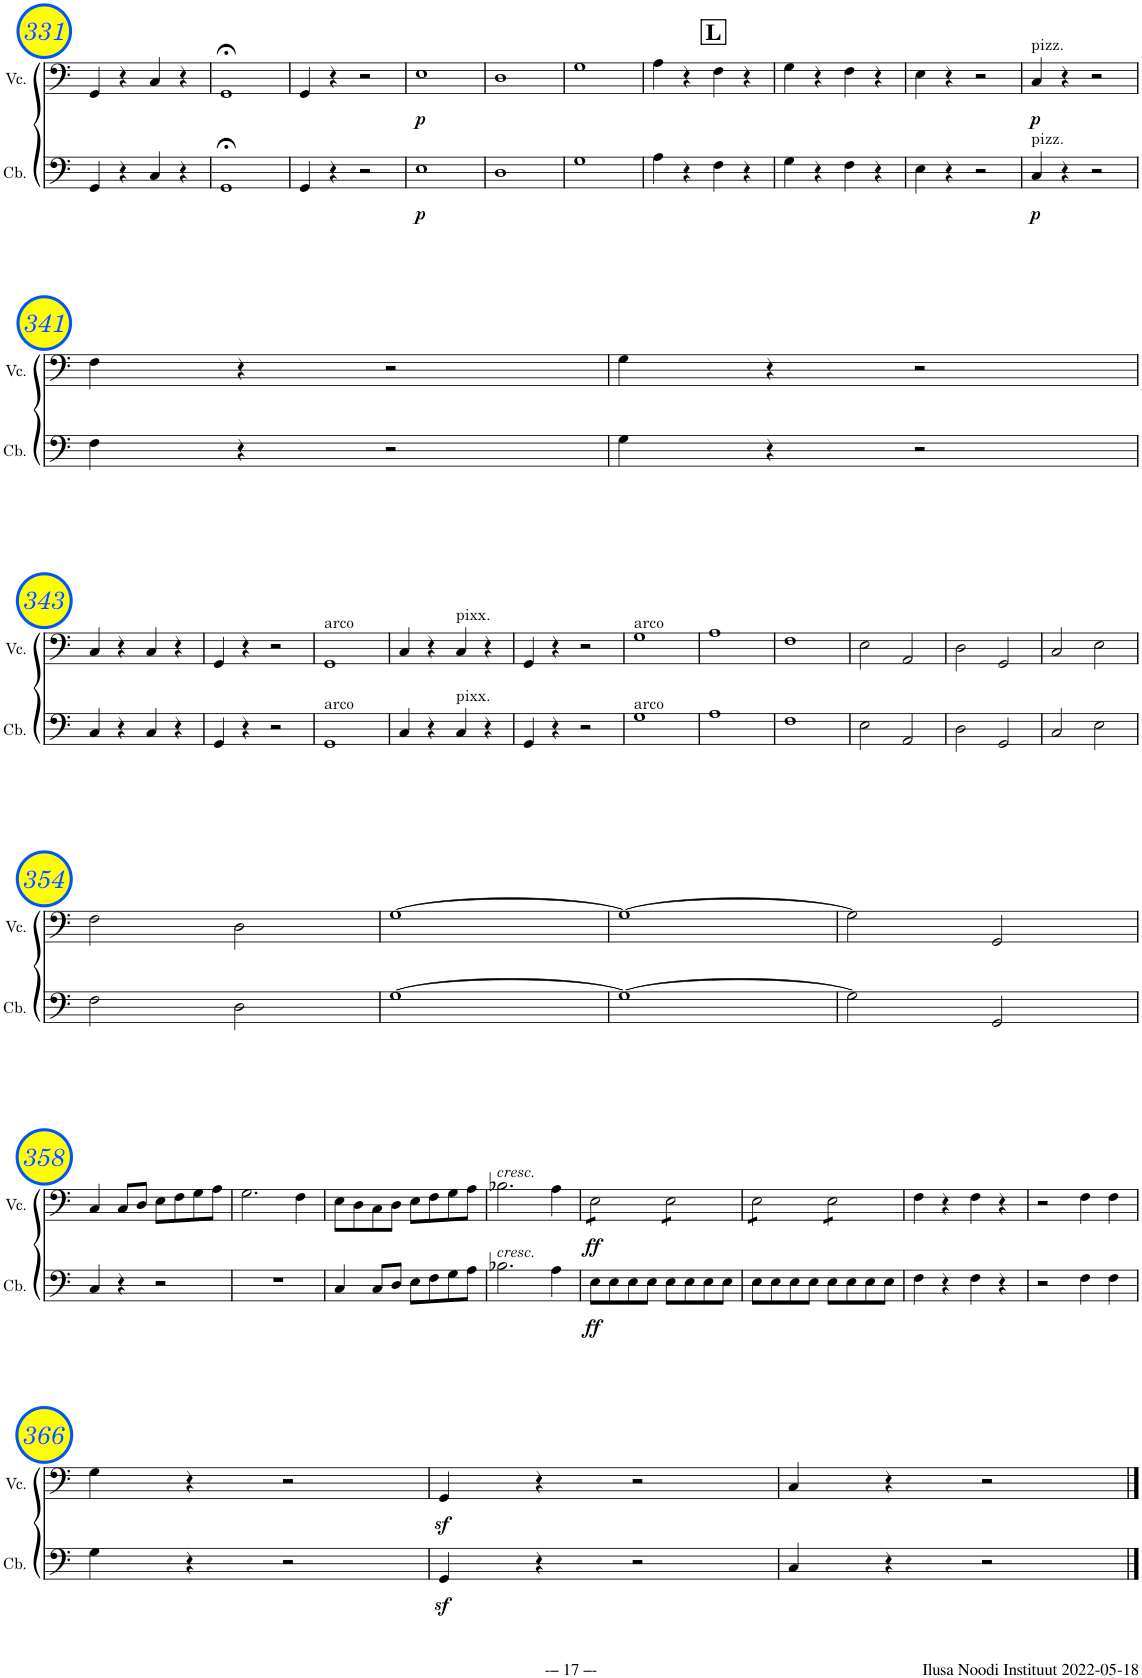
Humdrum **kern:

**kern	**dynam	**kern	**dynam
*part2	*part2	*part1	*part1
*staff2	*staff2	*staff1	*staff1
*I"Contrabass	*	*I"Violoncello	*
*I'Cb.	*	*I'Vc.	*
!!LO:PB:g=z
*clefF4	*	*clefF4	*
*Trd7c12	*	*	*
*k[]	*	*k[]	*
*M2/2	*	*M2/2	*
*met(c|)	*	*met(c|)	*
=331	=331	=331	=331
4GG/	.	4GG/	.
4r	.	4r	.
4C/	.	4C/	.
4r	.	4r	.
=332	=332	=332	=332
1GG;<	.	1GG;<	.
=333	=333	=333	=333
4GG/	.	4GG/	.
4r	.	4r	.
2r	.	2r	.
=334	=334	=334	=334
!	!LO:DY:b	!	!LO:DY:b
1E	p	1E	p
=335	=335	=335	=335
1D	.	1D	.
=336	=336	=336	=336
1G	.	1G	.
!!LO:REH:place=s1:a:B:cj:fs=14:t=L:qo=2
=337	=337	=337	=337
4A\	.	4A\	.
4r	.	4r	.
4F\	.	4F\	.
4r	.	4r	.
=338	=338	=338	=338
4G\	.	4G\	.
4r	.	4r	.
4F\	.	4F\	.
4r	.	4r	.
=339	=339	=339	=339
4E\	.	4E\	.
4r	.	4r	.
2r	.	2r	.
=340	=340	=340	=340
!	!	!LO:TX:a:t=pizz.	!
!LO:TX:a:t=pizz.	!	!	!
!	!LO:DY:b	!	!LO:DY:b
4C/	p	4C/	p
4r	.	4r	.
2r	.	2r	.
!!LO:LB:g=z
=341	=341	=341	=341
4F\	.	4F\	.
4r	.	4r	.
2r	.	2r	.
=342	=342	=342	=342
4G\	.	4G\	.
4r	.	4r	.
2r	.	2r	.
!!LO:LB:g=z
=343	=343	=343	=343
4C/	.	4C/	.
4r	.	4r	.
4C/	.	4C/	.
4r	.	4r	.
=344	=344	=344	=344
4GG/	.	4GG/	.
4r	.	4r	.
2r	.	2r	.
=345	=345	=345	=345
!	!	!LO:TX:a:t=arco	!
!LO:TX:a:t=arco	!	!	!
1GG	.	1GG	.
=346	=346	=346	=346
4C/	.	4C/	.
4r	.	4r	.
!	!	!LO:TX:a:t=pixx.	!
!LO:TX:a:t=pixx.	!	!	!
4C/	.	4C/	.
4r	.	4r	.
=347	=347	=347	=347
4GG/	.	4GG/	.
4r	.	4r	.
2r	.	2r	.
=348	=348	=348	=348
!	!	!LO:TX:a:t=arco	!
!LO:TX:a:t=arco	!	!	!
1G	.	1G	.
=349	=349	=349	=349
1A	.	1A	.
=350	=350	=350	=350
1F	.	1F	.
=351	=351	=351	=351
2E\	.	2E\	.
2AA/	.	2AA/	.
=352	=352	=352	=352
2D\	.	2D\	.
2GG/	.	2GG/	.
=353	=353	=353	=353
2C/	.	2C/	.
2E\	.	2E\	.
!!LO:LB:g=z
=354	=354	=354	=354
2F\	.	2F\	.
2D\	.	2D\	.
=355	=355	=355	=355
[1G	.	[1G	.
=356	=356	=356	=356
1G_	.	1G_	.
=357	=357	=357	=357
2G\]	.	2G\]	.
2GG/	.	2GG/	.
!!LO:LB:g=z
=358	=358	=358	=358
4C/	.	4C/	.
4r	.	8C/L	.
.	.	8D/J	.
2r	.	8E\L	.
.	.	8F\	.
.	.	8G\	.
.	.	8A\J	.
=359	=359	=359	=359
1r	.	2.G\	.
.	.	4F\	.
=360	=360	=360	=360
4C/	.	8E\L	.
.	.	8D\	.
8C/L	.	8C\	.
8D/J	.	8D\J	.
8E\L	.	8E\L	.
8F\	.	8F\	.
8G\	.	8G\	.
8A\J	.	8A\J	.
=361	=361	=361	=361
!	!	!LO:TX:a:i:t=cresc.	!
!LO:TX:a:i:t=cresc.	!	!	!
2.B-X\	.	2.B-X\	.
4A\	.	4A\	.
=362	=362	=362	=362
!	!LO:DY:b	!	!LO:DY:b
*	*	*tremolo	*
8E\L	ff	8E\L	ff
8E\	.	8E\	.
8E\	.	8E\	.
8E\J	.	8E\J	.
8E\L	.	8E\L	.
8E\	.	8E\	.
8E\	.	8E\	.
8E\J	.	8E\J	.
=363	=363	=363	=363
8E\L	.	8E\L	.
8E\	.	8E\	.
8E\	.	8E\	.
8E\J	.	8E\J	.
8E\L	.	8E\L	.
8E\	.	8E\	.
8E\	.	8E\	.
8E\J	.	8E\J	.
*	*	*Xtremolo	*
=364	=364	=364	=364
4F\	.	4F\	.
4r	.	4r	.
4F\	.	4F\	.
4r	.	4r	.
=365	=365	=365	=365
2r	.	2r	.
4F\	.	4F\	.
4F\	.	4F\	.
!!LO:LB:g=z
=366	=366	=366	=366
4G\	.	4G\	.
4r	.	4r	.
2r	.	2r	.
=367	=367	=367	=367
4GGz</	.	4GGz</	.
4r	.	4r	.
2r	.	2r	.
=368	=368	=368	=368
4C/	.	4C/	.
4r	.	4r	.
2r	.	2r	.
==	==	==	==
*-	*-	*-	*-
